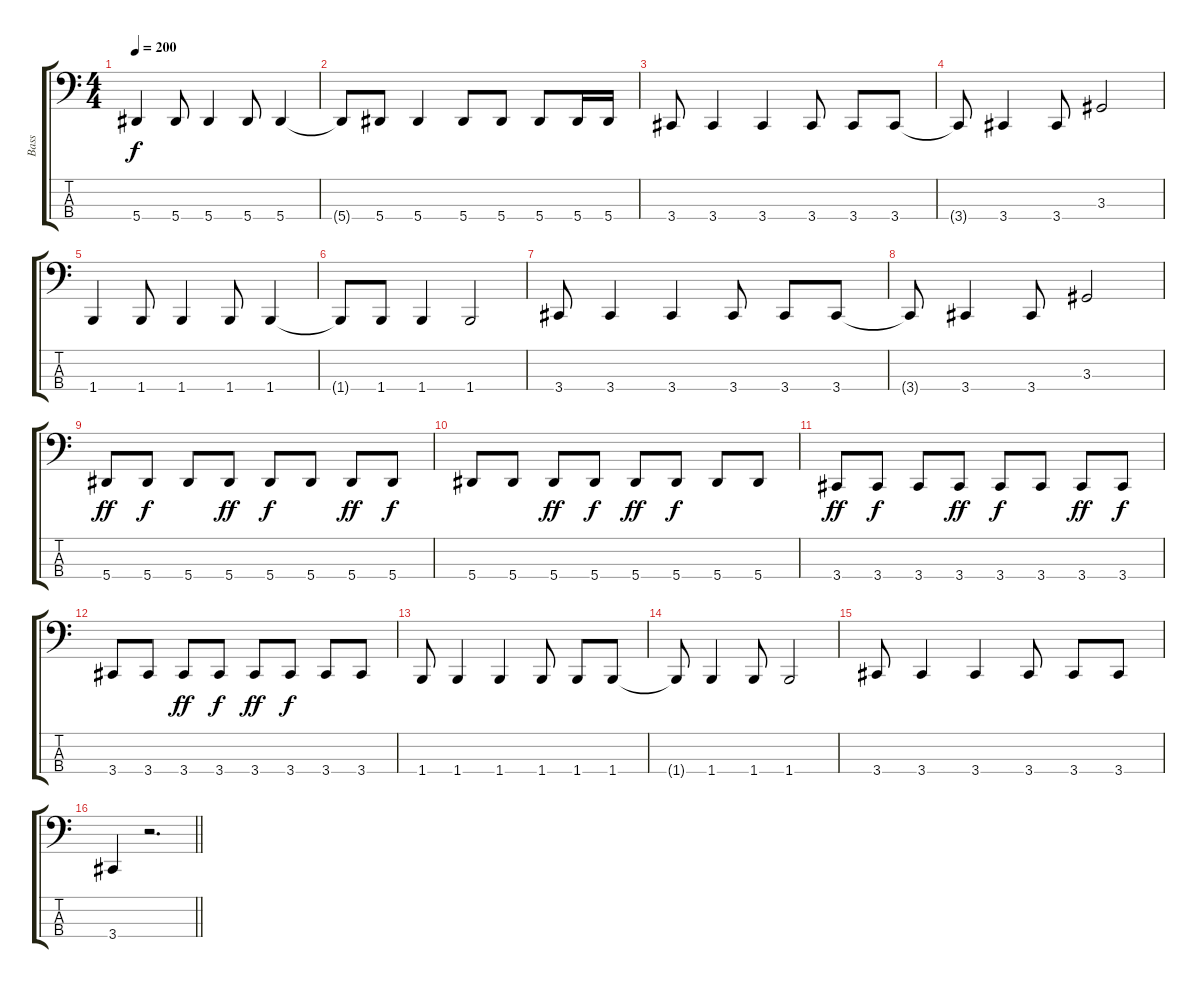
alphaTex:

\track ("Bass" "Bass") {instrument electricbassfinger}
\staff {score tabs}
\tuning (Eb2 Bb1 F1 Bb0) {hide}
\ts (4 4)
\section ("" "")
\tempo 200
\clef f4
\ks c
5.4.4{dy f} 5.4.8 5.4.4 5.4.8 5.4.4 |
5.4{t}.8 5.4.8 5.4.4 5.4.8 5.4.8 5.4.8 5.4.16 5.4.16 |
3.4.8 3.4.4 3.4.4 3.4.8 3.4.8 3.4.8 |
3.4{t}.8 3.4.4 3.4.8 3.3.2 |
1.4.4 1.4.8 1.4.4 1.4.8 1.4.4 |
1.4{t}.8 1.4.8 1.4.4 1.4.2 |
3.4.8 3.4.4 3.4.4 3.4.8 3.4.8 3.4.8 |
3.4{t}.8 3.4.4 3.4.8 3.3.2 |
5.4.8{dy ff} 5.4.8{dy f} 5.4.8 5.4.8{dy ff} 5.4.8{dy f} 5.4.8 5.4.8{dy ff} 5.4.8{dy f} |
5.4.8 5.4.8 5.4.8{dy ff} 5.4.8{dy f} 5.4.8{dy ff} 5.4.8{dy f} 5.4.8 5.4.8 |
3.4.8{dy ff} 3.4.8{dy f} 3.4.8 3.4.8{dy ff} 3.4.8{dy f} 3.4.8 3.4.8{dy ff} 3.4.8{dy f} |
3.4.8 3.4.8 3.4.8{dy ff} 3.4.8{dy f} 3.4.8{dy ff} 3.4.8{dy f} 3.4.8 3.4.8 |
1.4.8 1.4.4 1.4.4 1.4.8 1.4.8 1.4.8 |
1.4{t}.8 1.4.4 1.4.8 1.4.2 |
3.4.8 3.4.4 3.4.4 3.4.8 3.4.8 3.4.8 |
\barLineRight lightlight
3.4.4 r.2{d}
